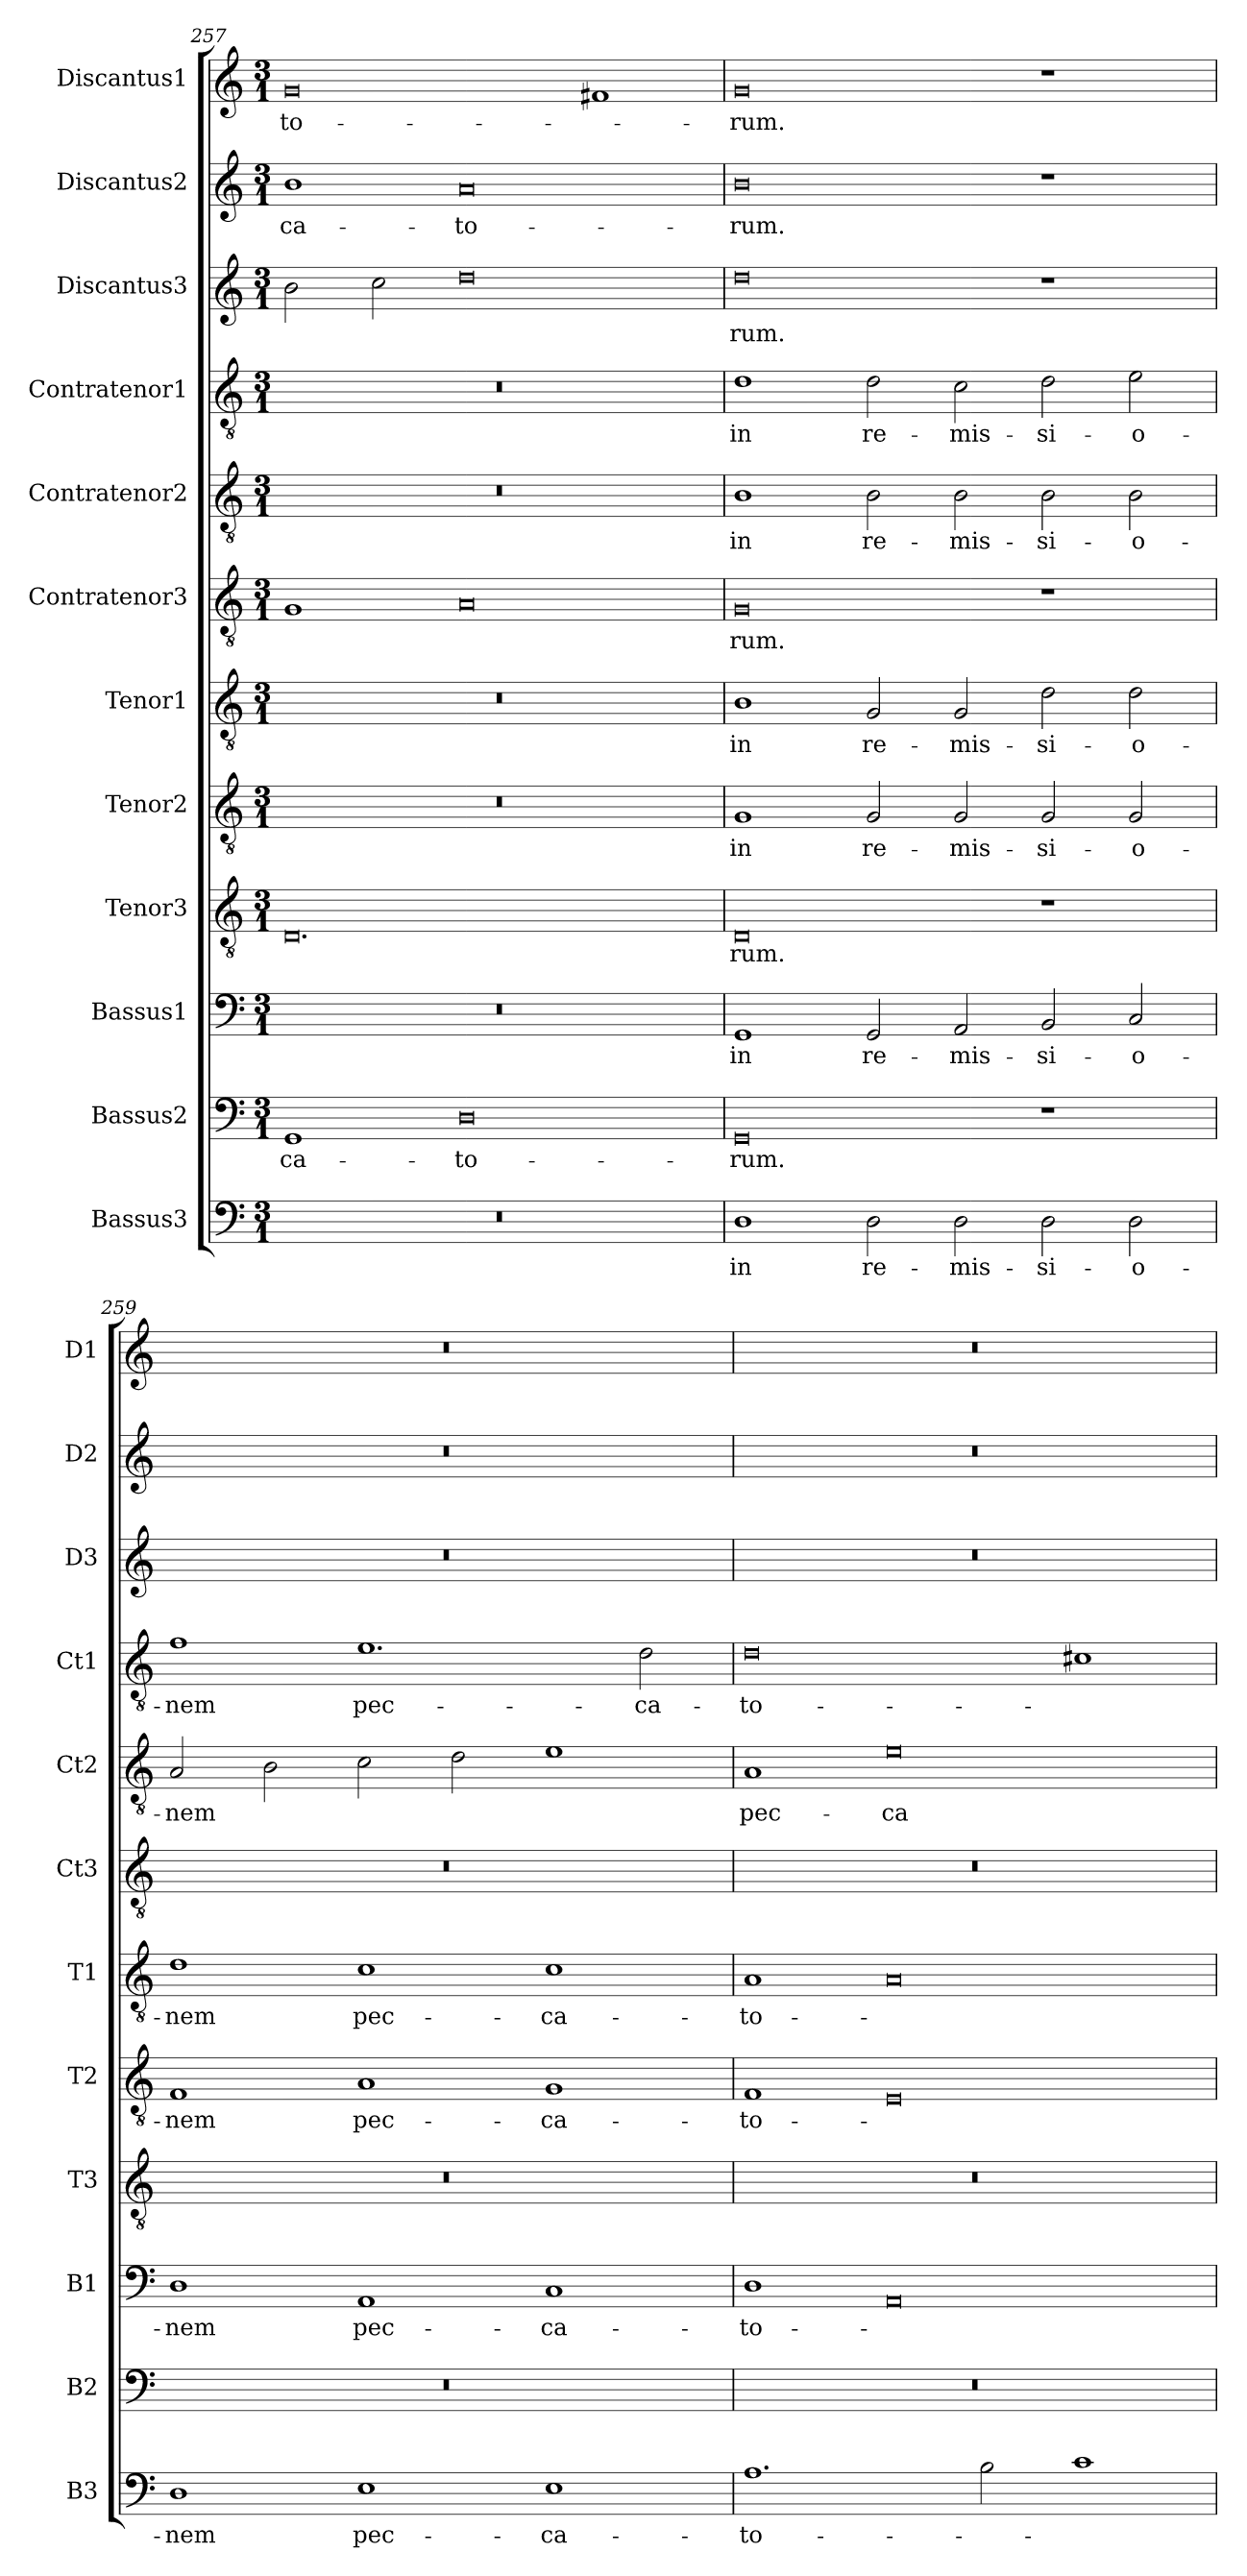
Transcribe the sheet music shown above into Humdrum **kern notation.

**kern	**text	**kern	**text	**kern	**text	**kern	**text	**kern	**text	**kern	**text	**kern	**text	**kern	**text	**kern	**text	**kern	**text	**kern	**text	**kern	**text
*part12	*part12	*part11	*part11	*part10	*part10	*part9	*part9	*part8	*part8	*part7	*part7	*part6	*part6	*part5	*part5	*part4	*part4	*part3	*part3	*part2	*part2	*part1	*part1
*staff12	*staff12	*staff11	*staff11	*staff10	*staff10	*staff9	*staff9	*staff8	*staff8	*staff7	*staff7	*staff6	*staff6	*staff5	*staff5	*staff4	*staff4	*staff3	*staff3	*staff2	*staff2	*staff1	*staff1
*I"Bassus3	*	*I"Bassus2	*	*I"Bassus1	*	*I"Tenor3	*	*I"Tenor2	*	*I"Tenor1	*	*I"Contratenor3	*	*I"Contratenor2	*	*I"Contratenor1	*	*I"Discantus3	*	*I"Discantus2	*	*I"Discantus1	*
*I'B3	*	*I'B2	*	*I'B1	*	*I'T3	*	*I'T2	*	*I'T1	*	*I'Ct3	*	*I'Ct2	*	*I'Ct1	*	*I'D3	*	*I'D2	*	*I'D1	*
*clefF4	*	*clefF4	*	*clefF4	*	*clefGv2	*	*clefGv2	*	*clefGv2	*	*clefGv2	*	*clefGv2	*	*clefGv2	*	*clefG2	*	*clefG2	*	*clefG2	*
*k[]	*	*k[]	*	*k[]	*	*k[]	*	*k[]	*	*k[]	*	*k[]	*	*k[]	*	*k[]	*	*k[]	*	*k[]	*	*k[]	*
*M3/1	*	*M3/1	*	*M3/1	*	*M3/1	*	*M3/1	*	*M3/1	*	*M3/1	*	*M3/1	*	*M3/1	*	*M3/1	*	*M3/1	*	*M3/1	*
=257	=257	=257	=257	=257	=257	=257	=257	=257	=257	=257	=257	=257	=257	=257	=257	=257	=257	=257	=257	=257	=257	=257	=257
0.r	.	1GG/	-ca-	0.r	.	0.D/	.	0.r	.	0.r	.	1G/	.	0.r	.	0.r	.	2b\	.	1b\	-ca-	0g/	-to-
.	.	.	.	.	.	.	.	.	.	.	.	.	.	.	.	.	.	2cc\	.	.	.	.	.
.	.	0D\	-to-	.	.	.	.	.	.	.	.	0A/	.	.	.	.	.	0dd\	.	0a/	-to-	.	.
.	.	.	.	.	.	.	.	.	.	.	.	.	.	.	.	.	.	.	.	.	.	1f#X/	.
=258	=258	=258	=258	=258	=258	=258	=258	=258	=258	=258	=258	=258	=258	=258	=258	=258	=258	=258	=258	=258	=258	=258	=258
1D\	in	0GG/	-rum.	1GG/	in	0D/	-rum.	1G/	in	1B\	in	0G/	-rum.	1B\	in	1d\	in	0dd\	-rum.	0b\	-rum.	0g/	-rum.
2D\	re-	.	.	2GG/	re-	.	.	2G/	re-	2G/	re-	.	.	2B\	re-	2d\	re-	.	.	.	.	.	.
2D\	-mis-	.	.	2AA/	-mis-	.	.	2G/	-mis-	2G/	-mis-	.	.	2B\	-mis-	2c\	-mis-	.	.	.	.	.	.
2D\	-si-	1r	.	2BB/	-si-	1r	.	2G/	-si-	2d\	-si-	1r	.	2B\	-si-	2d\	-si-	1r	.	1r	.	1r	.
2D\	-o-	.	.	2C/	-o-	.	.	2G/	-o-	2d\	-o-	.	.	2B\	-o-	2e\	-o-	.	.	.	.	.	.
=259	=259	=259	=259	=259	=259	=259	=259	=259	=259	=259	=259	=259	=259	=259	=259	=259	=259	=259	=259	=259	=259	=259	=259
1D\	-nem	0.r	.	1D\	-nem	0.r	.	1F/	-nem	1d\	-nem	0.r	.	2A/	-nem	1f\	-nem	0.r	.	0.r	.	0.r	.
.	.	.	.	.	.	.	.	.	.	.	.	.	.	2B\	.	.	.	.	.	.	.	.	.
1E\	pec-	.	.	1AA/	pec-	.	.	1A/	pec-	1c\	pec-	.	.	2c\	.	1.e\	pec-	.	.	.	.	.	.
.	.	.	.	.	.	.	.	.	.	.	.	.	.	2d\	.	.	.	.	.	.	.	.	.
1E\	-ca-	.	.	1C/	-ca-	.	.	1G/	-ca-	1c\	-ca-	.	.	1e\	.	.	.	.	.	.	.	.	.
.	.	.	.	.	.	.	.	.	.	.	.	.	.	.	.	2d\	-ca-	.	.	.	.	.	.
=260	=260	=260	=260	=260	=260	=260	=260	=260	=260	=260	=260	=260	=260	=260	=260	=260	=260	=260	=260	=260	=260	=260	=260
1.A\	-to-	0.r	.	1D\	-to-	0.r	.	1F/	-to-	1A/	-to-	0.r	.	1A/	pec-	0d\	-to-	0.r	.	0.r	.	0.r	.
.	.	.	.	0AA/	.	.	.	0E/	.	0A/	.	.	.	0e\	-ca-	.	.	.	.	.	.	.	.
2B\	.	.	.	.	.	.	.	.	.	.	.	.	.	.	.	.	.	.	.	.	.	.	.
1c\	.	.	.	.	.	.	.	.	.	.	.	.	.	.	.	1c#X\	.	.	.	.	.	.	.
=	=	=	=	=	=	=	=	=	=	=	=	=	=	=	=	=	=	=	=	=	=	=	=
*-	*-	*-	*-	*-	*-	*-	*-	*-	*-	*-	*-	*-	*-	*-	*-	*-	*-	*-	*-	*-	*-	*-	*-
